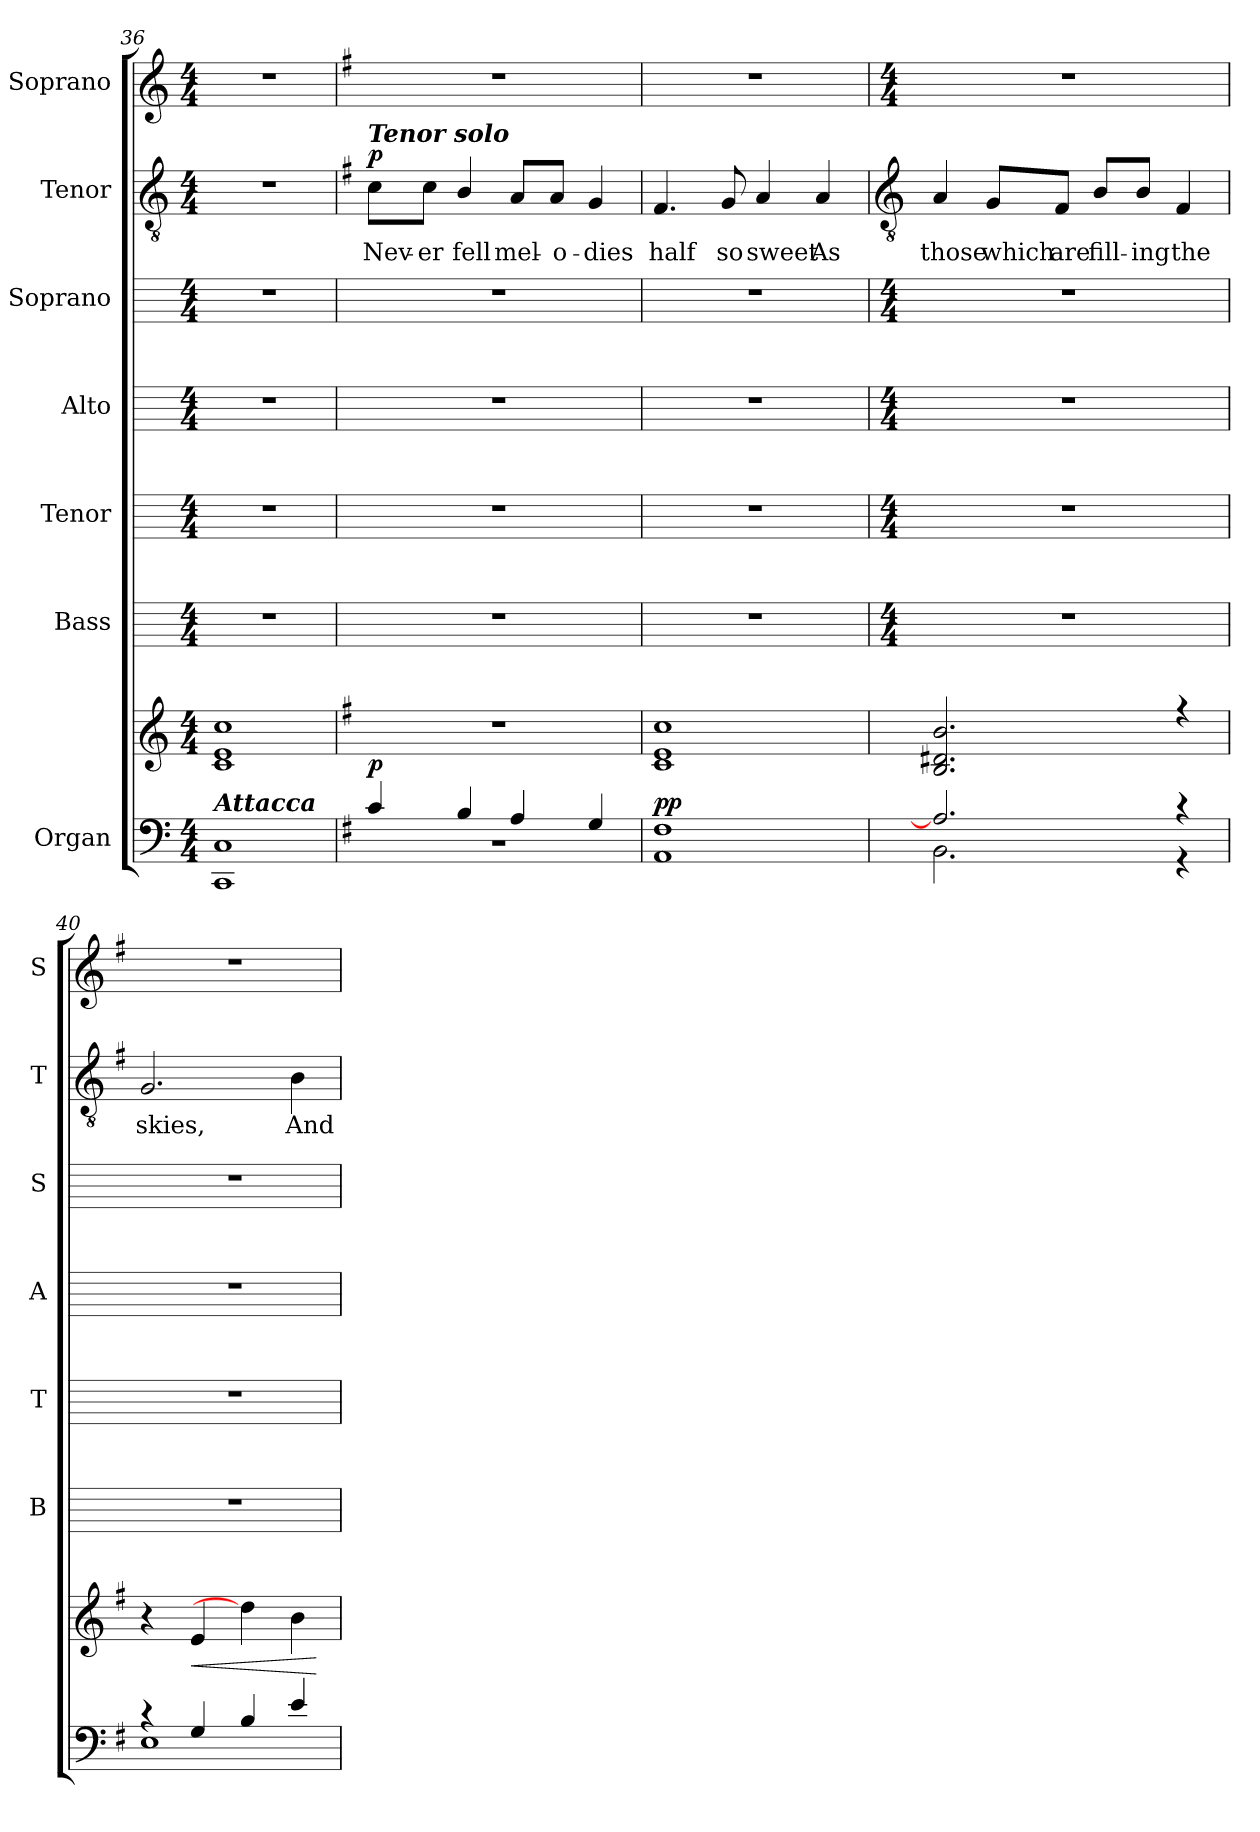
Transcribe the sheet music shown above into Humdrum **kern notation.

**kern	**kern	**dynam	**kern	**kern	**kern	**kern	**kern	**text	**dynam	**kern
*part7	*part7	*part7	*part6	*part5	*part4	*part3	*part2	*part2	*part2	*part1
*staff8	*staff7	*staff7/8	*staff6	*staff5	*staff4	*staff3	*staff2	*staff2	*staff2	*staff1
*I"Organ	*	*	*I"Bass	*I"Tenor	*I"Alto	*I"Soprano	*I"Tenor	*	*	*I"Soprano
*	*	*	*I'B	*I'T	*I'A	*I'S	*I'T	*	*	*I'S
*clefF4	*clefG2	*	*	*	*	*	*clefGv2	*	*	*clefG2
*k[]	*k[]	*	*	*	*	*	*k[]	*	*	*k[]
*C:	*C:	*	*	*	*	*	*C:	*	*	*C:
*M4/4	*M4/4	*	*M4/4	*M4/4	*M4/4	*M4/4	*M4/4	*	*	*M4/4
=36	=36	=36	=36	=36	=36	=36	=36	=36	=36	=36
*^	*	*	*	*	*	*	*	*	*	*
!LO:TX:a:Bi:t=Attacca	!	!	!	!	!	!	!	!	!	!	!
1C/	1CC\	1c 1e 1cc	.	1r	1r	1r	1r	1r	.	.	1r
=37	=37	=37	=37	=37	=37	=37	=37	=37	=37	=37	=37
*k[f#]	*	*k[f#]	*	*	*	*	*	*k[f#]	*	*	*k[f#]
*G:	*	*G:	*	*	*	*	*	*G:	*	*	*G:
!	!	!	!	!	!	!	!	!LO:TX:a:Bi:t=Tenor solo	!	!	!
!	!	!	!LO:DY:a=2	!	!	!	!	!	!LO:LY:b	!LO:DY:b	!
4c/	1r	1r	p	1r	1r	1r	1r	8c\L	Nev-	p	1r
!	!	!	!	!	!	!	!	!	!LO:LY:b	!	!
.	.	.	.	.	.	.	.	8c\J	-er	.	.
!	!	!	!	!	!	!	!	!	!LO:LY:b	!	!
4B/	.	.	.	.	.	.	.	4B/	fell	.	.
!	!	!	!	!	!	!	!	!	!LO:LY:b	!	!
4A/	.	.	.	.	.	.	.	8A/L	mel-	.	.
!	!	!	!	!	!	!	!	!	!LO:LY:b	!	!
.	.	.	.	.	.	.	.	8A/J	-o-	.	.
!	!	!	!	!	!	!	!	!	!LO:LY:b	!	!
4G/	.	.	.	.	.	.	.	4G	-dies	.	.
=38	=38	=38	=38	=38	=38	=38	=38	=38	=38	=38	=38
!	!	!	!LO:DY:a=2	!	!	!	!	!	!LO:LY:b	!	!
1F#/	1AA\	1c 1e 1cc	pp	1r	1r	1r	1r	4.F#	half	.	1r
!	!	!	!	!	!	!	!	!	!LO:LY:b	!	!
.	.	.	.	.	.	.	.	8G	so	.	.
!	!	!	!	!	!	!	!	!	!LO:LY:b	!	!
.	.	.	.	.	.	.	.	4A	sweet	.	.
!	!	!	!	!	!	!	!	!	!LO:LY:b	!	!
.	.	.	.	.	.	.	.	4A	As	.	.
!!LO:LB:g=z
=39	=39	=39	=39	=39	=39	=39	=39	=39	=39	=39	=39
*	*	*	*	*	*	*	*	*clefGv2	*	*	*
*	*	*	*	*M4/4	*M4/4	*M4/4	*M4/4	*	*	*	*M4/4
*	*	*^	*	*	*	*	*	*	*	*	*
!	!	!	!	!	!	!	!	!	!	!LO:LY:b	!	!
2.A/]	2.BB\	2.B 2.d#X 2.b	1ryy	.	1r	1r	1r	1r	4A	those	.	1r
!	!	!	!	!	!	!	!	!	!	!LO:LY:b	!	!
.	.	.	.	.	.	.	.	.	8G/L	which	.	.
!	!	!	!	!	!	!	!	!	!	!LO:LY:b	!	!
.	.	.	.	.	.	.	.	.	8F#/J	are	.	.
!	!	!	!	!	!	!	!	!	!	!LO:LY:b	!	!
.	.	.	.	.	.	.	.	.	8B/L	fill-	.	.
!	!	!	!	!	!	!	!	!	!	!LO:LY:b	!	!
.	.	.	.	.	.	.	.	.	8B/J	-ing	.	.
!	!	!	!	!	!	!	!	!	!	!LO:LY:b	!	!
4r	4r	4r	.	.	.	.	.	.	4F#	the	.	.
=40	=40	=40	=40	=40	=40	=40	=40	=40	=40	=40	=40	=40
!	!	!	!	!	!	!	!	!	!	!LO:LY:b	!	!
4r	1E\	4r	1ryy	.	1r	1r	1r	1r	2.G	skies,	.	1r
!	!	!	!	!LO:HP:b	!	!	!	!	!	!	!	!
4G/	.	4e	.	<	.	.	.	.	.	.	.	.
4B/	.	4dd]	.	.	.	.	.	.	.	.	.	.
!	!	!	!	!	!	!	!	!	!	!LO:LY:b	!	!
4e/	.	4b	.	.	.	.	.	.	4B	And	.	.
*v	*v	*	*	*	*	*	*	*	*	*	*	*
*	*v	*v	*	*	*	*	*	*	*	*	*
.	.	[	.	.	.	.	.	.	.	.
=	=	=	=	=	=	=	=	=	=	=
*-	*-	*-	*-	*-	*-	*-	*-	*-	*-	*-
